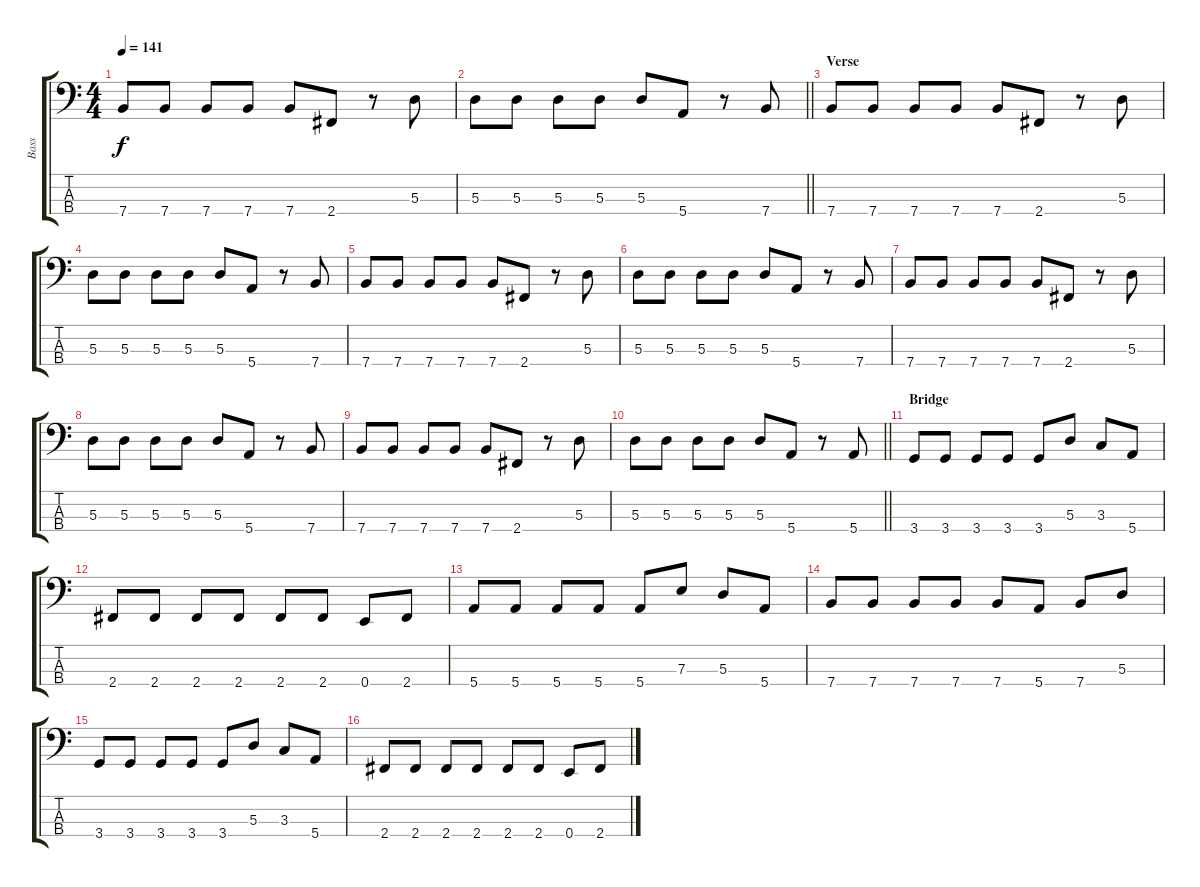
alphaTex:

\track ("Bass" "Bass") {instrument electricbasspick}
\staff {score tabs}
\tuning (G2 D2 A1 E1) {hide}
\ts (4 4)
\tempo 141
\clef f4
\ks c
7.4.8{dy f} 7.4.8 7.4.8 7.4.8 7.4.8 2.4.8 r.8 5.3.8 |
\barLineRight lightlight
5.3.8 5.3.8 5.3.8 5.3.8 5.3.8 5.4.8 r.8 7.4.8 |
\section ("" "Verse")
7.4.8 7.4.8 7.4.8 7.4.8 7.4.8 2.4.8 r.8 5.3.8 |
5.3.8 5.3.8 5.3.8 5.3.8 5.3.8 5.4.8 r.8 7.4.8 |
7.4.8 7.4.8 7.4.8 7.4.8 7.4.8 2.4.8 r.8 5.3.8 |
5.3.8 5.3.8 5.3.8 5.3.8 5.3.8 5.4.8 r.8 7.4.8 |
7.4.8 7.4.8 7.4.8 7.4.8 7.4.8 2.4.8 r.8 5.3.8 |
5.3.8 5.3.8 5.3.8 5.3.8 5.3.8 5.4.8 r.8 7.4.8 |
7.4.8 7.4.8 7.4.8 7.4.8 7.4.8 2.4.8 r.8 5.3.8 |
\barLineRight lightlight
5.3.8 5.3.8 5.3.8 5.3.8 5.3.8 5.4.8 r.8 5.4.8 |
\section ("" "Bridge")
3.4.8 3.4.8 3.4.8 3.4.8 3.4.8 5.3.8 3.3.8 5.4.8 |
2.4.8 2.4.8 2.4.8 2.4.8 2.4.8 2.4.8 0.4.8 2.4.8 |
5.4.8 5.4.8 5.4.8 5.4.8 5.4.8 7.3.8 5.3.8 5.4.8 |
7.4.8 7.4.8 7.4.8 7.4.8 7.4.8 5.4.8 7.4.8 5.3.8 |
3.4.8 3.4.8 3.4.8 3.4.8 3.4.8 5.3.8 3.3.8 5.4.8 |
2.4.8 2.4.8 2.4.8 2.4.8 2.4.8 2.4.8 0.4.8 2.4.8
